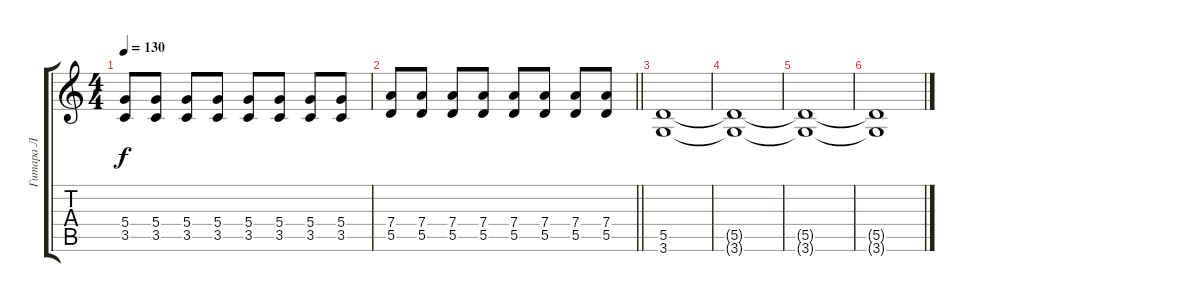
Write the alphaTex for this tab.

\track ("Гитара Л" "Гитара Л") {instrument distortionguitar}
\staff {score tabs}
\tuning (E4 B3 G3 D3 A2 E2) {hide}
\ts (4 4)
\tempo 130
\clef g2
\ks c
(5.4 3.5).8{dy f} (5.4 3.5).8 (5.4 3.5).8 (5.4 3.5).8 (5.4 3.5).8 (5.4 3.5).8 (5.4 3.5).8 (5.4 3.5).8 |
\barLineRight lightlight
(7.4 5.5).8 (7.4 5.5).8 (7.4 5.5).8 (7.4 5.5).8 (7.4 5.5).8 (7.4 5.5).8 (7.4 5.5).8 (7.4 5.5).8 |
\section ("" " ")
(5.5 3.6).1{volume 0} |
(5.5{t} 3.6{t}).1 |
(5.5{t} 3.6{t}).1 |
(5.5{t} 3.6{t}).1
